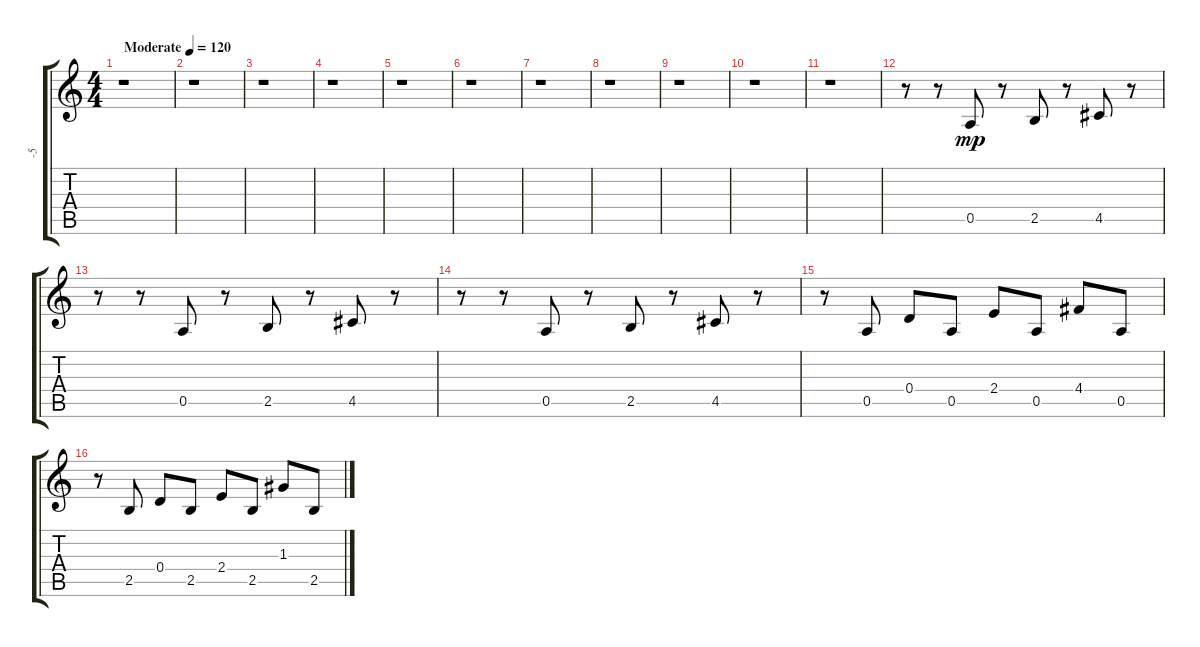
\track ("-5" "-5") {instrument acousticguitarsteel}
\staff {score tabs}
\tuning (E4 B3 G3 D3 A2 E2) {hide}
\ts (4 4)
\tempo (120 "Moderate")
\clef g2
\ks c
r.1{dy mp instrument acousticguitarsteel} |
r.1 |
r.1 |
r.1 |
r.1 |
r.1 |
r.1 |
r.1 |
r.1 |
r.1 |
r.1 |
r.8 r.8 0.5.8 r.8 2.5.8 r.8 4.5.8 r.8 |
r.8 r.8 0.5.8 r.8 2.5.8 r.8 4.5.8 r.8 |
r.8 r.8 0.5.8 r.8 2.5.8 r.8 4.5.8 r.8 |
r.8 0.5.8 0.4.8 0.5.8 2.4.8 0.5.8 4.4.8 0.5.8 |
r.8 2.5.8 0.4.8 2.5.8 2.4.8 2.5.8 1.3.8 2.5.8
